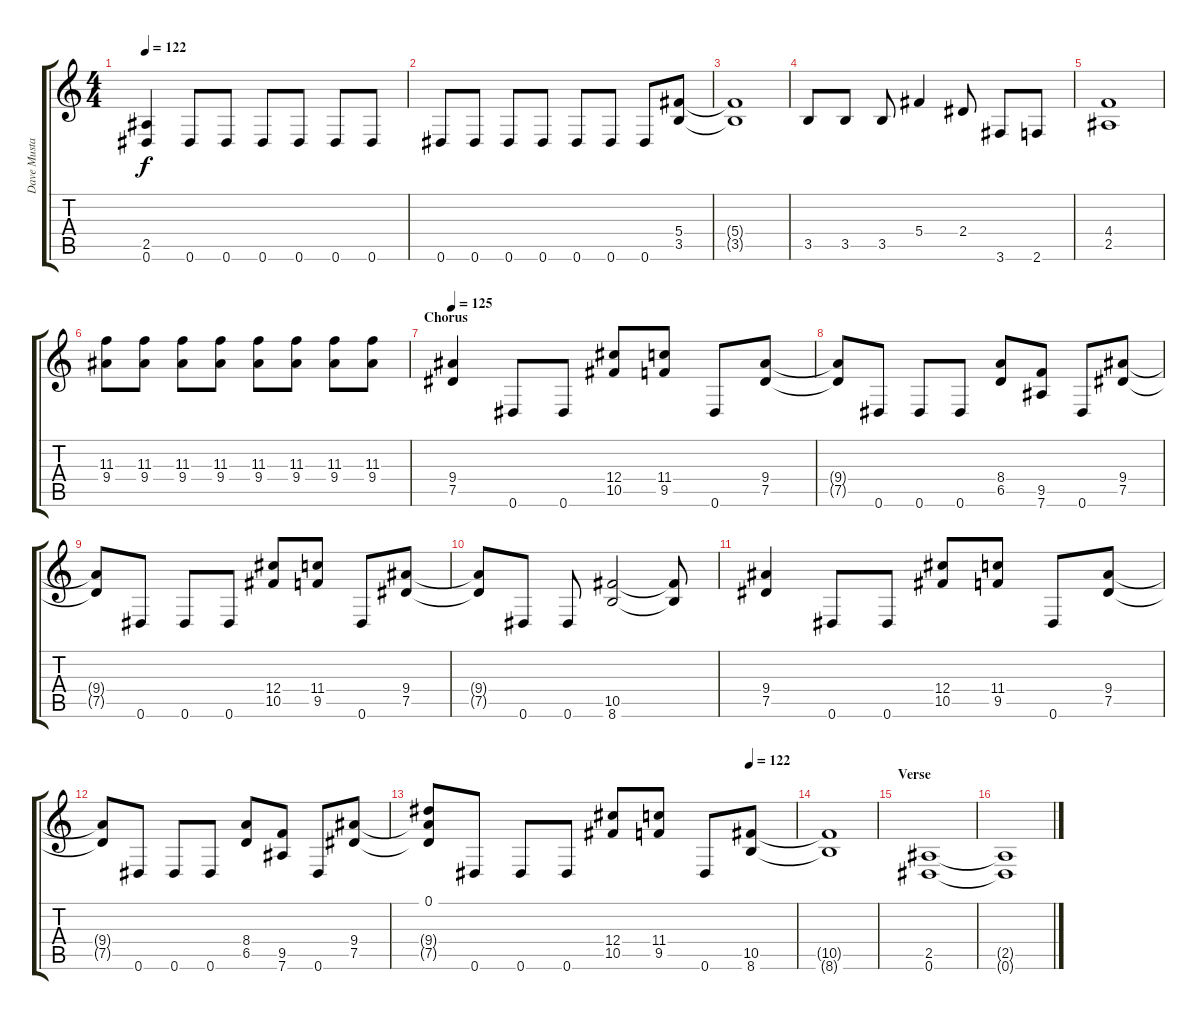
\track ("Dave Mustaine" "Dave Musta") {instrument distortionguitar}
\staff {score tabs}
\tuning (Eb4 Bb3 Gb3 Db3 Ab2 Eb2) {hide}
\ts (4 4)
\tempo 122
\clef g2
\ks c
(2.5 0.6).4{dy f} 0.6.8 0.6.8 0.6.8 0.6.8 0.6.8 0.6.8 |
0.6.8 0.6.8 0.6.8 0.6.8 0.6.8 0.6.8 0.6.8 (5.4 3.5).8 |
(5.4{t} 3.5{t}).1 |
3.5.8 3.5.8 3.5.8 5.4.4 2.4.8 3.6.8 2.6.8 |
(4.4 2.5).1 |
(11.3 9.4).8 (11.3 9.4).8 (11.3 9.4).8 (11.3 9.4).8 (11.3 9.4).8 (11.3 9.4).8 (11.3 9.4).8 (11.3 9.4).8 |
\section ("" "Chorus")
\tempo 125
(9.4 7.5).4 0.6.8 0.6.8 (12.4 10.5).8 (11.4 9.5).8 0.6.8 (9.4 7.5).8 |
(9.4{t} 7.5{t}).8 0.6.8 0.6.8 0.6.8 (8.4 6.5).8 (9.5 7.6).8 0.6.8 (9.4 7.5).8 |
(9.4{t} 7.5{t}).8 0.6.8 0.6.8 0.6.8 (12.4 10.5).8 (11.4 9.5).8 0.6.8 (9.4 7.5).8 |
(9.4{t} 7.5{t}).8 0.6.8 0.6.8 (10.5 8.6).2 (10.5{t} 8.6{t}).8 |
(9.4 7.5).4 0.6.8 0.6.8 (12.4 10.5).8 (11.4 9.5).8 0.6.8 (9.4 7.5).8 |
(9.4{t} 7.5{t}).8 0.6.8 0.6.8 0.6.8 (8.4 6.5).8 (9.5 7.6).8 0.6.8 (9.4 7.5).8 |
\tempo (122 0.875)
(0.1 9.4{t} 7.5{t}).8 0.6.8 0.6.8 0.6.8 (12.4 10.5).8 (11.4 9.5).8 0.6.8 (10.5 8.6).8 |
(10.5{t} 8.6{t}).1 |
\section ("" "Verse")
(2.5 0.6).1{volume 1} |
(2.5{t} 0.6{t}).1
